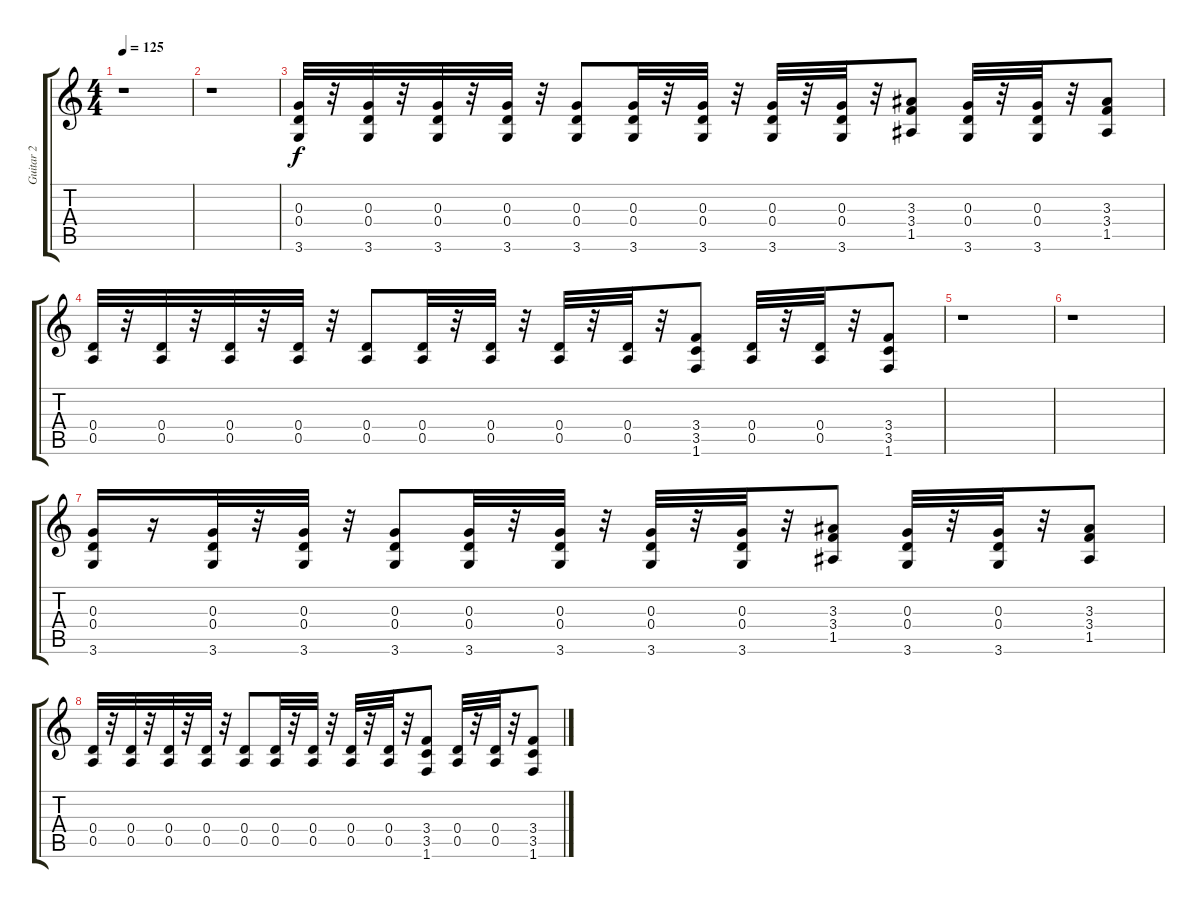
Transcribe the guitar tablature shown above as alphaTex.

\track ("Guitar 2" "Guitar 2") {instrument distortionguitar}
\staff {score tabs}
\tuning (E4 B3 G3 D3 A2 E2) {hide}
\ts (4 4)
\tempo 125
\clef g2
\ks c
r.1{dy f} |
r.1 |
(0.3 0.4 3.6).32 r.32 (0.3 0.4 3.6).32 r.32 (0.3 0.4 3.6).32 r.32 (0.3 0.4 3.6).32 r.32 (0.3 0.4 3.6).8 (0.3 0.4 3.6).32 r.32 (0.3 0.4 3.6).32 r.32 (0.3 0.4 3.6).32 r.32 (0.3 0.4 3.6).32 r.32 (3.3 3.4 1.5).8 (0.3 0.4 3.6).32 r.32 (0.3 0.4 3.6).32 r.32 (3.3 3.4 1.5).8 |
(0.4 0.5).32 r.32 (0.4 0.5).32 r.32 (0.4 0.5).32 r.32 (0.4 0.5).32 r.32 (0.4 0.5).8 (0.4 0.5).32 r.32 (0.4 0.5).32 r.32 (0.4 0.5).32 r.32 (0.4 0.5).32 r.32 (3.4 3.5 1.6).8 (0.4 0.5).32 r.32 (0.4 0.5).32 r.32 (3.4 3.5 1.6).8 |
r.1 |
r.1 |
(0.3 0.4 3.6).16 r.16 (0.3 0.4 3.6).32 r.32 (0.3 0.4 3.6).32 r.32 (0.3 0.4 3.6).8 (0.3 0.4 3.6).32 r.32 (0.3 0.4 3.6).32 r.32 (0.3 0.4 3.6).32 r.32 (0.3 0.4 3.6).32 r.32 (3.3 3.4 1.5).8 (0.3 0.4 3.6).32 r.32 (0.3 0.4 3.6).32 r.32 (3.3 3.4 1.5).8 |
(0.4 0.5).32 r.32 (0.4 0.5).32 r.32 (0.4 0.5).32 r.32 (0.4 0.5).32 r.32 (0.4 0.5).8 (0.4 0.5).32 r.32 (0.4 0.5).32 r.32 (0.4 0.5).32 r.32 (0.4 0.5).32 r.32 (3.4 3.5 1.6).8 (0.4 0.5).32 r.32 (0.4 0.5).32 r.32 (3.4 3.5 1.6).8
